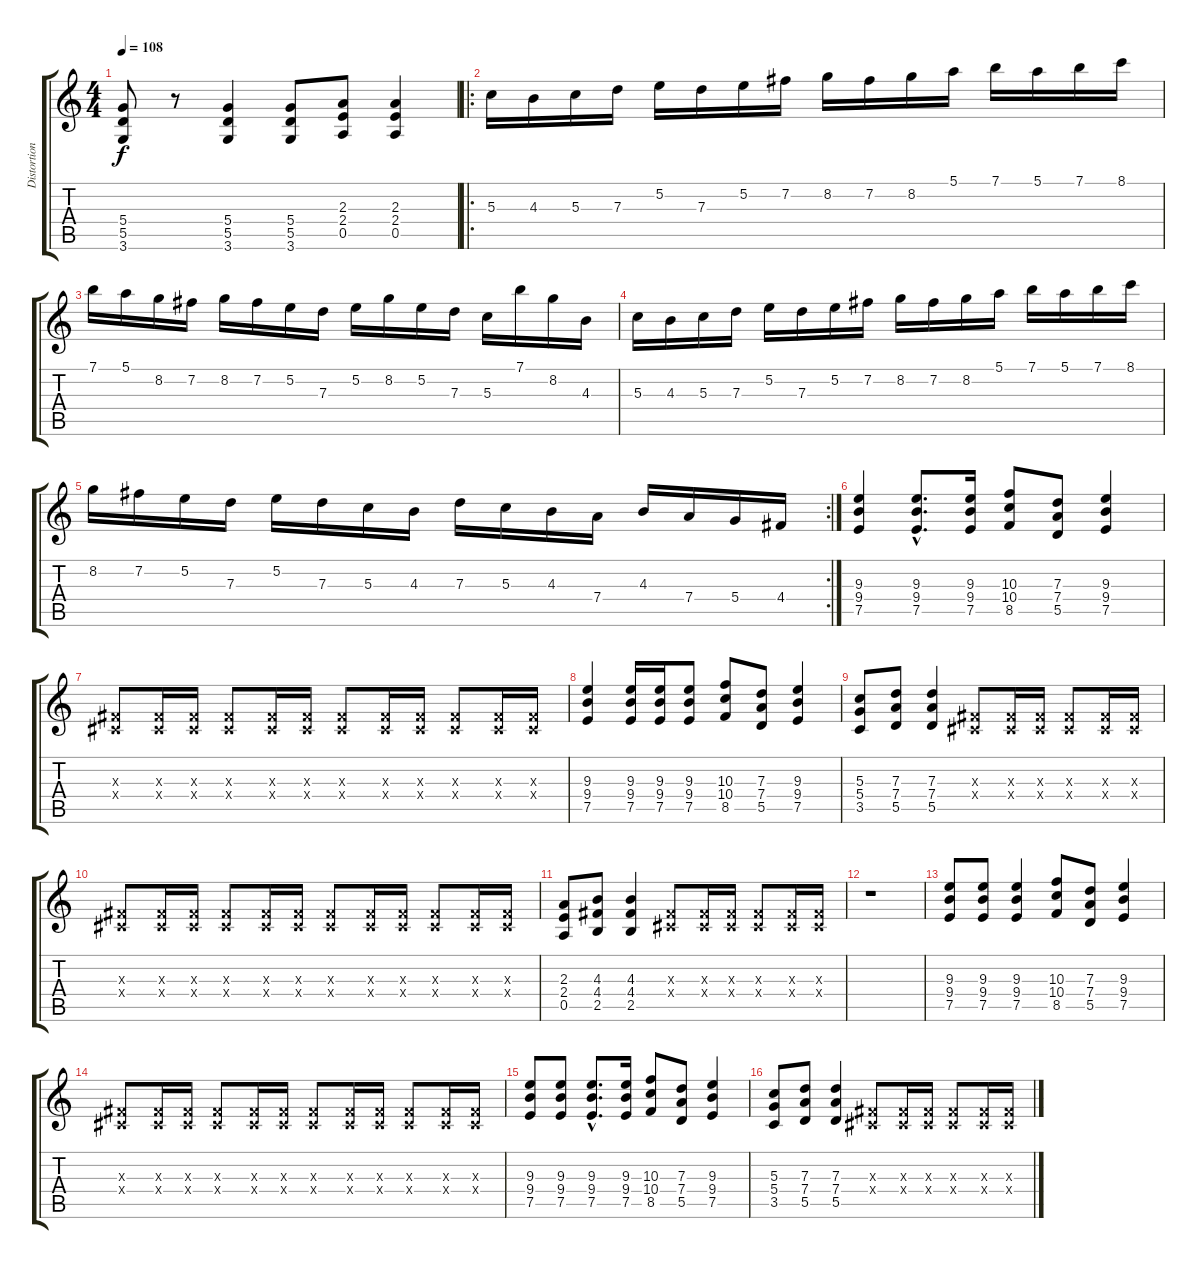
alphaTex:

\track ("Distortion Guitar 2" "Distortion") {instrument distortionguitar}
\staff {score tabs}
\tuning (E4 B3 G3 D3 A2 E2) {hide}
\ts (4 4)
\tempo 108
\clef g2
\ks c
(5.4 5.5 3.6).8{dy f} r.8 (5.4 5.5 3.6).4 (5.4 5.5 3.6).8 (2.3 2.4 0.5).8 (2.3 2.4 0.5).4 |
\ro
5.3.16 4.3.16 5.3.16 7.3.16 5.2.16 7.3.16 5.2.16 7.2.16 8.2.16 7.2.16 8.2.16 5.1.16 7.1.16 5.1.16 7.1.16 8.1.16 |
7.1.16 5.1.16 8.2.16 7.2.16 8.2.16 7.2.16 5.2.16 7.3.16 5.2.16 8.2.16 5.2.16 7.3.16 5.3.16 7.1.16 8.2.16 4.3.16 |
5.3.16 4.3.16 5.3.16 7.3.16 5.2.16 7.3.16 5.2.16 7.2.16 8.2.16 7.2.16 8.2.16 5.1.16 7.1.16 5.1.16 7.1.16 8.1.16 |
\rc 2
8.2.16 7.2.16 5.2.16 7.3.16 5.2.16 7.3.16 5.3.16 4.3.16 7.3.16 5.3.16 4.3.16 7.4.16 4.3.16 7.4.16 5.4.16 4.4.16 |
(9.3 9.4 7.5).4 (9.3{hac} 9.4{hac} 7.5{hac}).8{d} (9.3 9.4 7.5).16 (10.3 10.4 8.5).8 (7.3 7.4 5.5).8 (9.3 9.4 7.5).4 |
(-1.3{x} -1.4{x}).8 (-1.3{x} -1.4{x}).16 (-1.3{x} -1.4{x}).16 (-1.3{x} -1.4{x}).8 (-1.3{x} -1.4{x}).16 (-1.3{x} -1.4{x}).16 (-1.3{x} -1.4{x}).8 (-1.3{x} -1.4{x}).16 (-1.3{x} -1.4{x}).16 (-1.3{x} -1.4{x}).8 (-1.3{x} -1.4{x}).16 (-1.3{x} -1.4{x}).16 |
(9.3 9.4 7.5).4 (9.3 9.4 7.5).16 (9.3 9.4 7.5).16 (9.3 9.4 7.5).8 (10.3 10.4 8.5).8 (7.3 7.4 5.5).8 (9.3 9.4 7.5).4 |
(5.3 5.4 3.5).8 (7.3 7.4 5.5).8 (7.3 7.4 5.5).4 (-1.3{x} -1.4{x}).8 (-1.3{x} -1.4{x}).16 (-1.3{x} -1.4{x}).16 (-1.3{x} -1.4{x}).8 (-1.3{x} -1.4{x}).16 (-1.3{x} -1.4{x}).16 |
(-1.3{x} -1.4{x}).8 (-1.3{x} -1.4{x}).16 (-1.3{x} -1.4{x}).16 (-1.3{x} -1.4{x}).8 (-1.3{x} -1.4{x}).16 (-1.3{x} -1.4{x}).16 (-1.3{x} -1.4{x}).8 (-1.3{x} -1.4{x}).16 (-1.3{x} -1.4{x}).16 (-1.3{x} -1.4{x}).8 (-1.3{x} -1.4{x}).16 (-1.3{x} -1.4{x}).16 |
(2.3 2.4 0.5).8 (4.3 4.4 2.5).8 (4.3 4.4 2.5).4 (-1.3{x} -1.4{x}).8 (-1.3{x} -1.4{x}).16 (-1.3{x} -1.4{x}).16 (-1.3{x} -1.4{x}).8 (-1.3{x} -1.4{x}).16 (-1.3{x} -1.4{x}).16 |
r.1 |
(9.3 9.4 7.5).8 (9.3 9.4 7.5).8 (9.3 9.4 7.5).4 (10.3 10.4 8.5).8 (7.3 7.4 5.5).8 (9.3 9.4 7.5).4 |
(-1.3{x} -1.4{x}).8 (-1.3{x} -1.4{x}).16 (-1.3{x} -1.4{x}).16 (-1.3{x} -1.4{x}).8 (-1.3{x} -1.4{x}).16 (-1.3{x} -1.4{x}).16 (-1.3{x} -1.4{x}).8 (-1.3{x} -1.4{x}).16 (-1.3{x} -1.4{x}).16 (-1.3{x} -1.4{x}).8 (-1.3{x} -1.4{x}).16 (-1.3{x} -1.4{x}).16 |
(9.3 9.4 7.5).8 (9.3 9.4 7.5).8 (9.3{hac} 9.4{hac} 7.5{hac}).8{d} (9.3 9.4 7.5).16 (10.3 10.4 8.5).8 (7.3 7.4 5.5).8 (9.3 9.4 7.5).4 |
(5.3 5.4 3.5).8 (7.3 7.4 5.5).8 (7.3 7.4 5.5).4 (-1.3{x} -1.4{x}).8 (-1.3{x} -1.4{x}).16 (-1.3{x} -1.4{x}).16 (-1.3{x} -1.4{x}).8 (-1.3{x} -1.4{x}).16 (-1.3{x} -1.4{x}).16
